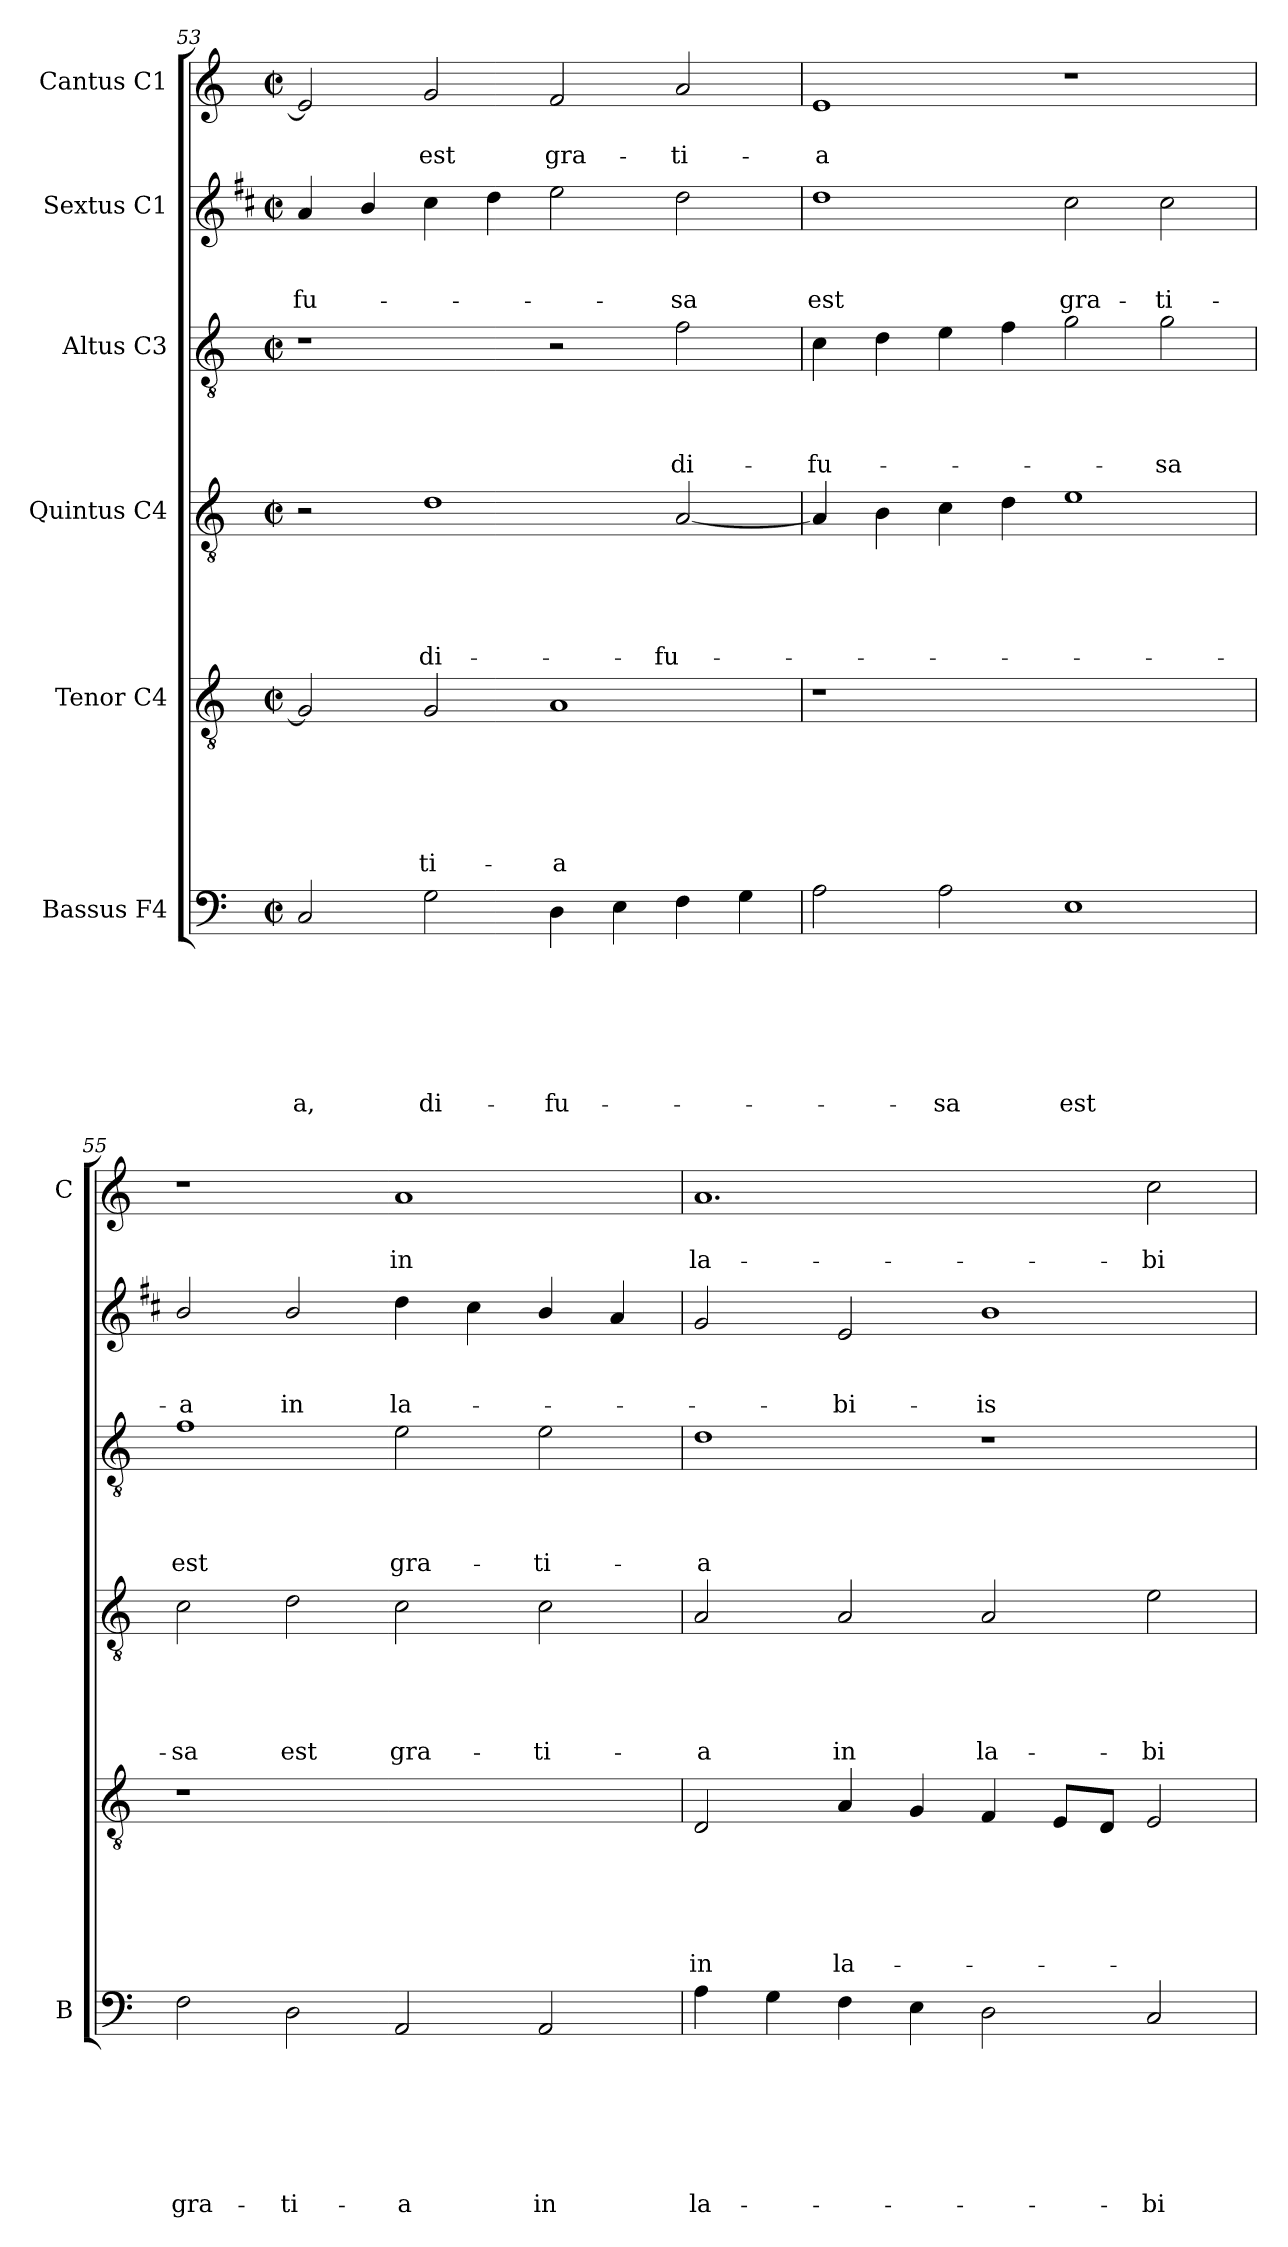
**kern	**text	**text	**text	**text	**text	**text	**text	**kern	**text	**text	**text	**text	**text	**text	**kern	**text	**text	**text	**text	**text	**kern	**text	**text	**text	**text	**kern	**text	**text	**text	**kern	**text	**text
*part6	*part6	*part6	*part6	*part6	*part6	*part6	*part6	*part5	*part5	*part5	*part5	*part5	*part5	*part5	*part4	*part4	*part4	*part4	*part4	*part4	*part3	*part3	*part3	*part3	*part3	*part2	*part2	*part2	*part2	*part1	*part1	*part1
*staff6	*staff6	*staff6	*staff6	*staff6	*staff6	*staff6	*staff6	*staff5	*staff5	*staff5	*staff5	*staff5	*staff5	*staff5	*staff4	*staff4	*staff4	*staff4	*staff4	*staff4	*staff3	*staff3	*staff3	*staff3	*staff3	*staff2	*staff2	*staff2	*staff2	*staff1	*staff1	*staff1
*I"Bassus F4	*	*	*	*	*	*	*	*I"Tenor C4	*	*	*	*	*	*	*I"Quintus C4	*	*	*	*	*	*I"Altus C3	*	*	*	*	*I"Sextus C1	*	*	*	*I"Cantus C1	*	*
*I'B	*	*	*	*	*	*	*	*	*	*	*	*	*	*	*	*	*	*	*	*	*	*	*	*	*	*	*	*	*	*I'C	*	*
*clefF4	*	*	*	*	*	*	*	*clefGv2	*	*	*	*	*	*	*clefGv2	*	*	*	*	*	*clefGv2	*	*	*	*	*clefG2	*	*	*	*clefG2	*	*
*	*	*	*	*	*	*	*	*	*	*	*	*	*	*	*	*	*	*	*	*	*	*	*	*	*	*ITrd1c2	*	*	*	*	*	*
*k[]	*	*	*	*	*	*	*	*k[]	*	*	*	*	*	*	*k[]	*	*	*	*	*	*k[]	*	*	*	*	*k[]	*	*	*	*k[]	*	*
*C:	*	*	*	*	*	*	*	*C:	*	*	*	*	*	*	*C:	*	*	*	*	*	*C:	*	*	*	*	*C:	*	*	*	*C:	*	*
*M2/2	*	*	*	*	*	*	*	*M2/2	*	*	*	*	*	*	*M2/2	*	*	*	*	*	*M2/2	*	*	*	*	*M2/2	*	*	*	*M2/2	*	*
*met(c|)	*	*	*	*	*	*	*	*met(c|)	*	*	*	*	*	*	*met(c|)	*	*	*	*	*	*met(c|)	*	*	*	*	*met(c|)	*	*	*	*met(c|)	*	*
=53	=53	=53	=53	=53	=53	=53	=53	=53	=53	=53	=53	=53	=53	=53	=53	=53	=53	=53	=53	=53	=53	=53	=53	=53	=53	=53	=53	=53	=53	=53	=53	=53
!	!	!	!	!	!	!	!LO:LY:b	!	!	!	!	!	!	!	!	!	!	!	!	!	!	!	!	!	!	!	!	!	!LO:LY:b	!	!	!
2C/	.	.	.	.	.	.	-a,	2G/]	.	.	.	.	.	.	2r	.	.	.	.	.	1r	.	.	.	.	4g/	.	.	-fu-	2e/]	.	.
.	.	.	.	.	.	.	.	.	.	.	.	.	.	.	.	.	.	.	.	.	.	.	.	.	.	4a/	.	.	.	.	.	.
!	!	!	!	!	!	!	!LO:LY:b	!	!	!	!	!	!	!LO:LY:b	!	!	!	!	!	!LO:LY:b	!	!	!	!	!	!	!	!	!	!	!	!LO:LY:b
2G\	.	.	.	.	.	.	di-	2G/	.	.	.	.	.	-ti-	1d	.	.	.	.	di-	.	.	.	.	.	4b\	.	.	.	2g/	.	est
.	.	.	.	.	.	.	.	.	.	.	.	.	.	.	.	.	.	.	.	.	.	.	.	.	.	4cc\	.	.	.	.	.	.
!	!	!	!	!	!	!	!LO:LY:b	!	!	!	!	!	!	!LO:LY:b	!	!	!	!	!	!	!	!	!	!	!	!	!	!	!	!	!	!LO:LY:b
4D\	.	.	.	.	.	.	-fu-	1A	.	.	.	.	.	-a	.	.	.	.	.	.	2r	.	.	.	.	2dd\	.	.	.	2f/	.	gra-
4E\	.	.	.	.	.	.	.	.	.	.	.	.	.	.	.	.	.	.	.	.	.	.	.	.	.	.	.	.	.	.	.	.
!	!	!	!	!	!	!	!	!	!	!	!	!	!	!	!	!	!	!	!	!LO:LY:b	!	!	!	!	!LO:LY:b	!	!	!	!LO:LY:b	!	!	!LO:LY:b
4F\	.	.	.	.	.	.	.	.	.	.	.	.	.	.	[2A/	.	.	.	.	-fu-	2f\	.	.	.	di-	2cc\	.	.	-sa	2a/	.	-ti-
4G\	.	.	.	.	.	.	.	.	.	.	.	.	.	.	.	.	.	.	.	.	.	.	.	.	.	.	.	.	.	.	.	.
=54	=54	=54	=54	=54	=54	=54	=54	=54	=54	=54	=54	=54	=54	=54	=54	=54	=54	=54	=54	=54	=54	=54	=54	=54	=54	=54	=54	=54	=54	=54	=54	=54
!	!	!	!	!	!	!	!	!	!	!	!	!	!	!	!	!	!	!	!	!	!	!	!	!	!LO:LY:b	!	!	!	!LO:LY:b	!	!	!LO:LY:b
2A\	.	.	.	.	.	.	.	1r	.	.	.	.	.	.	4A/]	.	.	.	.	.	4c\	.	.	.	-fu-	1cc	.	.	est	1e	.	-a
.	.	.	.	.	.	.	.	.	.	.	.	.	.	.	4B\	.	.	.	.	.	4d\	.	.	.	.	.	.	.	.	.	.	.
!	!	!	!	!	!	!	!LO:LY:b	!	!	!	!	!	!	!	!	!	!	!	!	!	!	!	!	!	!	!	!	!	!	!	!	!
2A\	.	.	.	.	.	.	-sa	.	.	.	.	.	.	.	4c\	.	.	.	.	.	4e\	.	.	.	.	.	.	.	.	.	.	.
.	.	.	.	.	.	.	.	.	.	.	.	.	.	.	4d\	.	.	.	.	.	4f\	.	.	.	.	.	.	.	.	.	.	.
!	!	!	!	!	!	!	!LO:LY:b	!	!	!	!	!	!	!	!	!	!	!	!	!	!	!	!	!	!	!	!	!	!LO:LY:b	!	!	!
1E	.	.	.	.	.	.	est	1ryy	.	.	.	.	.	.	1e	.	.	.	.	.	2g\	.	.	.	.	2b\	.	.	gra-	1r	.	.
!	!	!	!	!	!	!	!	!	!	!	!	!	!	!	!	!	!	!	!	!	!	!	!	!	!LO:LY:b	!	!	!	!LO:LY:b	!	!	!
.	.	.	.	.	.	.	.	.	.	.	.	.	.	.	.	.	.	.	.	.	2g\	.	.	.	-sa	2b\	.	.	-ti-	.	.	.
=55	=55	=55	=55	=55	=55	=55	=55	=55	=55	=55	=55	=55	=55	=55	=55	=55	=55	=55	=55	=55	=55	=55	=55	=55	=55	=55	=55	=55	=55	=55	=55	=55
!	!	!	!	!	!	!	!LO:LY:b	!	!	!	!	!	!	!	!	!	!	!	!	!LO:LY:b	!	!	!	!	!LO:LY:b	!	!	!	!LO:LY:b	!	!	!
2F\	.	.	.	.	.	.	gra-	1r	.	.	.	.	.	.	2c\	.	.	.	.	-sa	1f	.	.	.	est	2a/	.	.	-a	1r	.	.
!	!	!	!	!	!	!	!LO:LY:b	!	!	!	!	!	!	!	!	!	!	!	!	!LO:LY:b	!	!	!	!	!	!	!	!	!LO:LY:b	!	!	!
2D\	.	.	.	.	.	.	-ti-	.	.	.	.	.	.	.	2d\	.	.	.	.	est	.	.	.	.	.	2a/	.	.	in	.	.	.
!	!	!	!	!	!	!	!LO:LY:b	!	!	!	!	!	!	!	!	!	!	!	!	!LO:LY:b	!	!	!	!	!LO:LY:b	!	!	!	!LO:LY:b	!	!	!LO:LY:b
2AA/	.	.	.	.	.	.	-a	1ryy	.	.	.	.	.	.	2c\	.	.	.	.	gra-	2e\	.	.	.	gra-	4cc\	.	.	la-	1a	.	in
.	.	.	.	.	.	.	.	.	.	.	.	.	.	.	.	.	.	.	.	.	.	.	.	.	.	4b\	.	.	.	.	.	.
!	!	!	!	!	!	!	!LO:LY:b	!	!	!	!	!	!	!	!	!	!	!	!	!LO:LY:b	!	!	!	!	!LO:LY:b	!	!	!	!	!	!	!
2AA/	.	.	.	.	.	.	in	.	.	.	.	.	.	.	2c\	.	.	.	.	-ti-	2e\	.	.	.	-ti-	4a/	.	.	.	.	.	.
.	.	.	.	.	.	.	.	.	.	.	.	.	.	.	.	.	.	.	.	.	.	.	.	.	.	4g/	.	.	.	.	.	.
!!LO:LB:g=z
=56	=56	=56	=56	=56	=56	=56	=56	=56	=56	=56	=56	=56	=56	=56	=56	=56	=56	=56	=56	=56	=56	=56	=56	=56	=56	=56	=56	=56	=56	=56	=56	=56
!	!	!	!	!	!	!	!LO:LY:b	!	!	!	!	!	!	!LO:LY:b	!	!	!	!	!	!LO:LY:b	!	!	!	!	!LO:LY:b	!	!	!	!	!	!	!LO:LY:b
4A\	.	.	.	.	.	.	la-	2D/	.	.	.	.	.	in	2A/	.	.	.	.	-a	1d	.	.	.	-a	2f/	.	.	.	1.a	.	la-
4G\	.	.	.	.	.	.	.	.	.	.	.	.	.	.	.	.	.	.	.	.	.	.	.	.	.	.	.	.	.	.	.	.
!	!	!	!	!	!	!	!	!	!	!	!	!	!	!LO:LY:b	!	!	!	!	!	!LO:LY:b	!	!	!	!	!	!	!	!	!LO:LY:b	!	!	!
4F\	.	.	.	.	.	.	.	4A/	.	.	.	.	.	la-	2A/	.	.	.	.	in	.	.	.	.	.	2d/	.	.	-bi-	.	.	.
4E\	.	.	.	.	.	.	.	4G/	.	.	.	.	.	.	.	.	.	.	.	.	.	.	.	.	.	.	.	.	.	.	.	.
!	!	!	!	!	!	!	!	!	!	!	!	!	!	!	!	!	!	!	!	!LO:LY:b	!	!	!	!	!	!	!	!	!LO:LY:b	!	!	!
2D\	.	.	.	.	.	.	.	4F/	.	.	.	.	.	.	2A/	.	.	.	.	la-	1r	.	.	.	.	1a	.	.	-is	.	.	.
.	.	.	.	.	.	.	.	8E/L	.	.	.	.	.	.	.	.	.	.	.	.	.	.	.	.	.	.	.	.	.	.	.	.
.	.	.	.	.	.	.	.	8D/J	.	.	.	.	.	.	.	.	.	.	.	.	.	.	.	.	.	.	.	.	.	.	.	.
!	!	!	!	!	!	!	!LO:LY:b	!	!	!	!	!	!	!	!	!	!	!	!	!LO:LY:b	!	!	!	!	!	!	!	!	!	!	!	!LO:LY:b
2C/	.	.	.	.	.	.	-bi-	2E/	.	.	.	.	.	.	2e\	.	.	.	.	-bi-	.	.	.	.	.	.	.	.	.	2cc\	.	-bi-
=	=	=	=	=	=	=	=	=	=	=	=	=	=	=	=	=	=	=	=	=	=	=	=	=	=	=	=	=	=	=	=	=
*-	*-	*-	*-	*-	*-	*-	*-	*-	*-	*-	*-	*-	*-	*-	*-	*-	*-	*-	*-	*-	*-	*-	*-	*-	*-	*-	*-	*-	*-	*-	*-	*-
